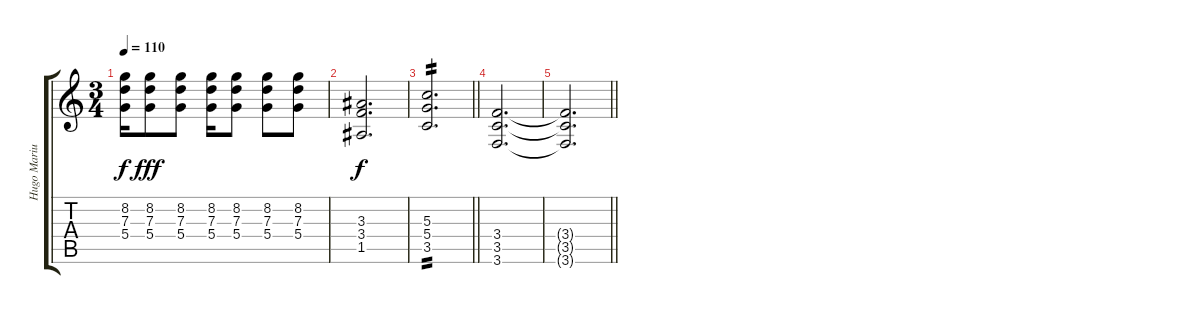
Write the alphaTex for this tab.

\track ("Hugo Mariuti (Guitarra)" "Hugo Mariu") {instrument distortionguitar}
\staff {score tabs}
\tuning (E4 B3 G3 D3 A2 D2) {hide}
\ts (3 4)
\tempo 110
\clef g2
\ks c
(8.2 7.3 5.4).16{dy f} (8.2 7.3 5.4).8{dy fff} (8.2 7.3 5.4).8 (8.2 7.3 5.4).16 (8.2 7.3 5.4).8 (8.2 7.3 5.4).8 (8.2 7.3 5.4).8 |
(3.3 3.4 1.5).2{d dy f} |
\barLineRight lightlight
(5.3 5.4 3.5).2{d tp 2} |
(3.4 3.5 3.6).2{d} |
\barLineRight lightlight
(3.4{t} 3.5{t} 3.6{t}).2{d}
